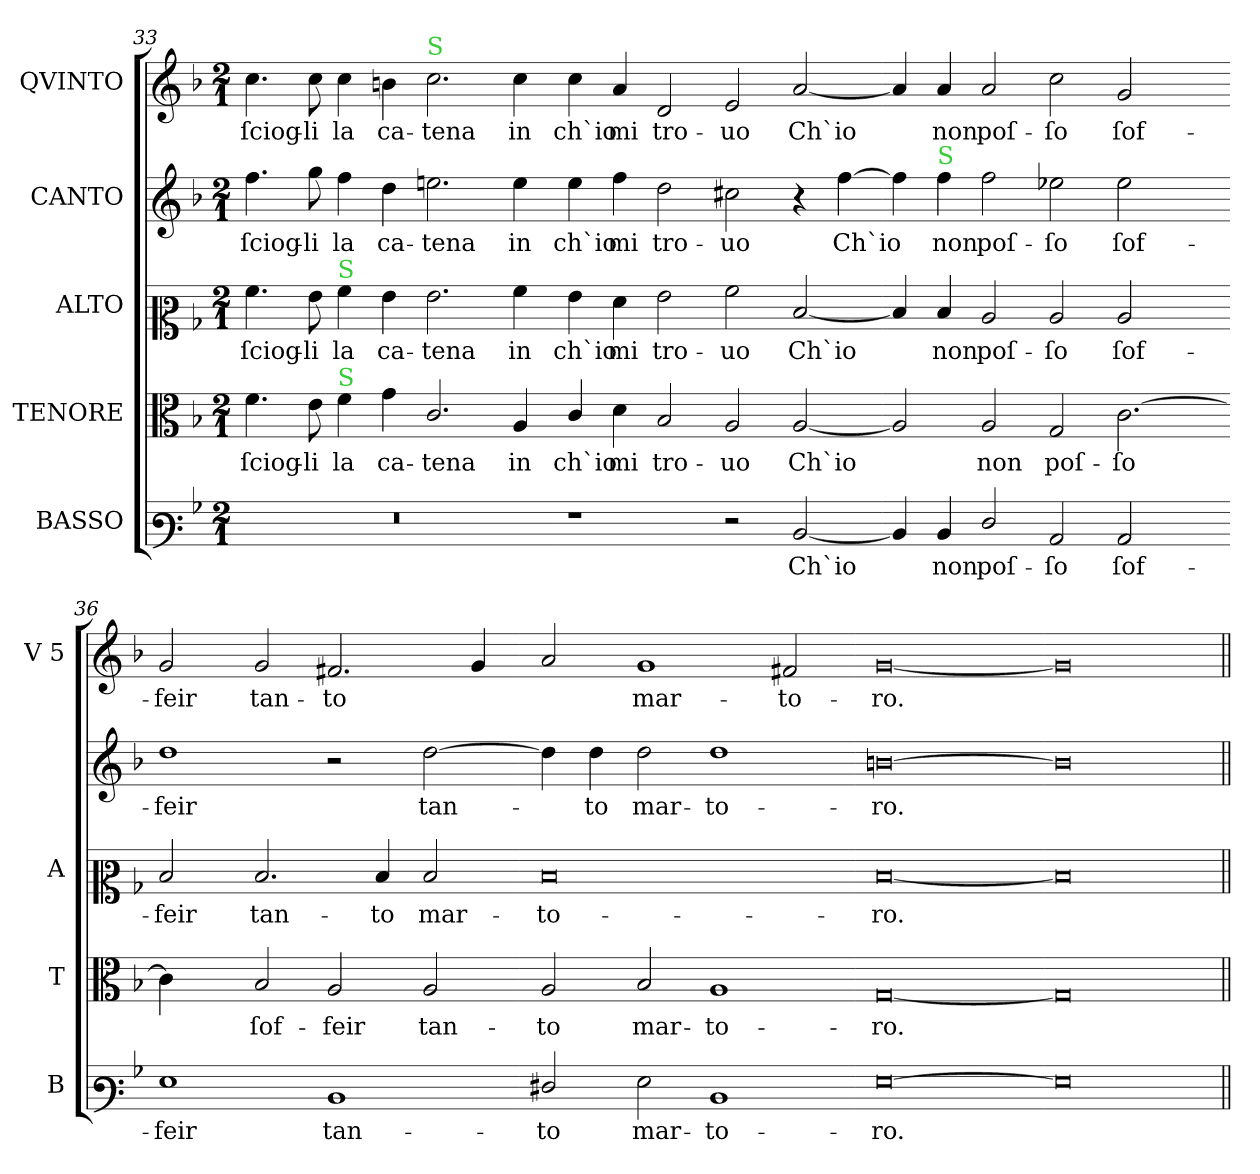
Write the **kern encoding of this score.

**kern	**text	**kern	**text	**kern	**text	**kern	**text	**kern	**text
*part5	*part5	*part4	*part4	*part3	*part3	*part2	*part2	*part1	*part1
*staff5	*staff5	*staff4	*staff4	*staff3	*staff3	*staff2	*staff2	*staff1	*staff1
*I"BASSO	*	*I"TENORE	*	*I"ALTO	*	*I"CANTO	*	*I"QVINTO	*
*I'B	*	*I'T	*	*I'A	*	*	*	*I'V 5	*
*clefF3	*	*clefC3	*	*clefC2	*	*clefG2	*	*clefG2	*
*k[b-]	*	*k[b-]	*	*k[b-]	*	*k[b-]	*	*k[b-]	*
*G:dor	*	*G:dor	*	*G:dor	*	*G:dor	*	*G:dor	*
*M2/1	*	*M2/1	*	*M2/1	*	*M2/1	*	*M2/1	*
=33	=33	=33	=33	=33	=33	=33	=33	=33	=33
!	!	!	!LO:LY:i	!	!	!	!	!	!
0r	.	4.f\	ſciog-	4.a\	ſciog-	4.ff\	ſciog-	4.cc\	ſciog-
!	!	!	!LO:LY:i	!	!	!	!	!	!
.	.	8e\	-li	8g\	-li	8gg\	-li	8cc\	-li
!	!	!	!	!LO:TX:a:color=limegreen:t=S	!	!	!	!	!
!	!	!LO:TX:a:color=limegreen:t=S	!	!	!	!	!	!	!
!	!	!	!LO:LY:i	!	!	!	!	!	!
.	.	4f\	la	4a\	la	4ff\	la	4cc\	la
!	!	!	!LO:LY:i	!	!	!	!	!	!
.	.	4g\	ca-	4g\	ca-	4dd\	ca-	4bn\	ca-
!	!	!	!	!	!	!	!	!LO:TX:a:color=limegreen:t=S	!
!	!	!	!LO:LY:i	!	!	!	!	!	!
.	.	2.c/	-tena	2.g\	-tena	2.een\	-tena	2.cc\	-tena
.	.	4A/	in	4a\	in	4ee\	in	4cc\	in
=34-	=34-	=34-	=34-	=34-	=34-	=34-	=34-	=34-	=34-
1r	.	4c/	ch`io	4g\	ch`io	4ee\	ch`io	4cc\	ch`io
.	.	4d\	mi	4f\	mi	4ff\	mi	4a/	mi
.	.	2B-/	tro-	2g\	tro-	2dd\	tro-	2d/	tro-
2r	.	2A/	-uo	2a\	-uo	2cc#X\	-uo	2e/	-uo
[2D/	Ch`io	[2A/	Ch`io	[2d/	Ch`io	4r	.	[2a/	Ch`io
.	.	.	.	.	.	[4ff\	Ch`io	.	.
=35-	=35-	=35-	=35-	=35-	=35-	=35-	=35-	=35-	=35-
4D/]	.	2A/]	.	4d/]	.	4ff\]	.	4a/]	.
!	!	!	!	!	!	!LO:TX:a:color=limegreen:t=S	!	!	!
4D/	non	.	.	4d/	non	4ff\	non	4a/	non
2F/	poſ-	2A/	non	2c/	poſ-	2ff\	poſ-	2a/	poſ-
2C/	-ſo	2G/	poſ-	2c/	-ſo	2ee-X\	-ſo	2cc\	-ſo
2C/	ſof-	[2.c\	-ſo	2c/	ſof-	2ee-\	ſof-	2g/	ſof-
4ryy	.	.	.	4ryy	.	4ryy	.	4ryy	.
=36-	=36-	=36-	=36-	=36-	=36-	=36-	=36-	=36-	=36-
1G	-feir	4c\]	.	2d/	-feir	1dd	-feir	2g/	-feir
.	.	4ryy	.	.	.	.	.	.	.
.	.	2B-/	ſof-	2.d/	tan-	.	.	2g/	tan-
1D	tan-	2A/	-feir	.	.	2r	.	2.f#X/	-to
.	.	.	.	4d/	-to	.	.	.	.
.	.	2A/	tan-	2d/	mar-	[2dd\	tan-	.	.
.	.	.	.	.	.	.	.	4g/	.
=37-	=37-	=37-	=37-	=37-	=37-	=37-	=37-	=37-	=37-
2F#X/	-to	2A/	-to	0d	-to-	4dd\]	.	2a/	.
.	.	.	.	.	.	4dd\	-to	.	.
2G\	mar-	2B-/	mar-	.	.	2dd\	mar-	1g	mar-
1D	-to-	1A	-to-	.	.	1dd	-to-	.	.
.	.	.	.	.	.	.	.	2f#X/	-to-
=38-	=38-	=38-	=38-	=38-	=38-	=38-	=38-	=38-	=38-
[0G	-ro.	[0G	-ro.	[0d	-ro.	[0bn	-ro.	[0g	-ro.
=39-	=39-	=39-	=39-	=39-	=39-	=39-	=39-	=39-	=39-
0G]	.	0G]	.	0d]	.	0b]	.	0g]	.
=||	=||	=||	=||	=||	=||	=||	=||	=||	=||
*-	*-	*-	*-	*-	*-	*-	*-	*-	*-
